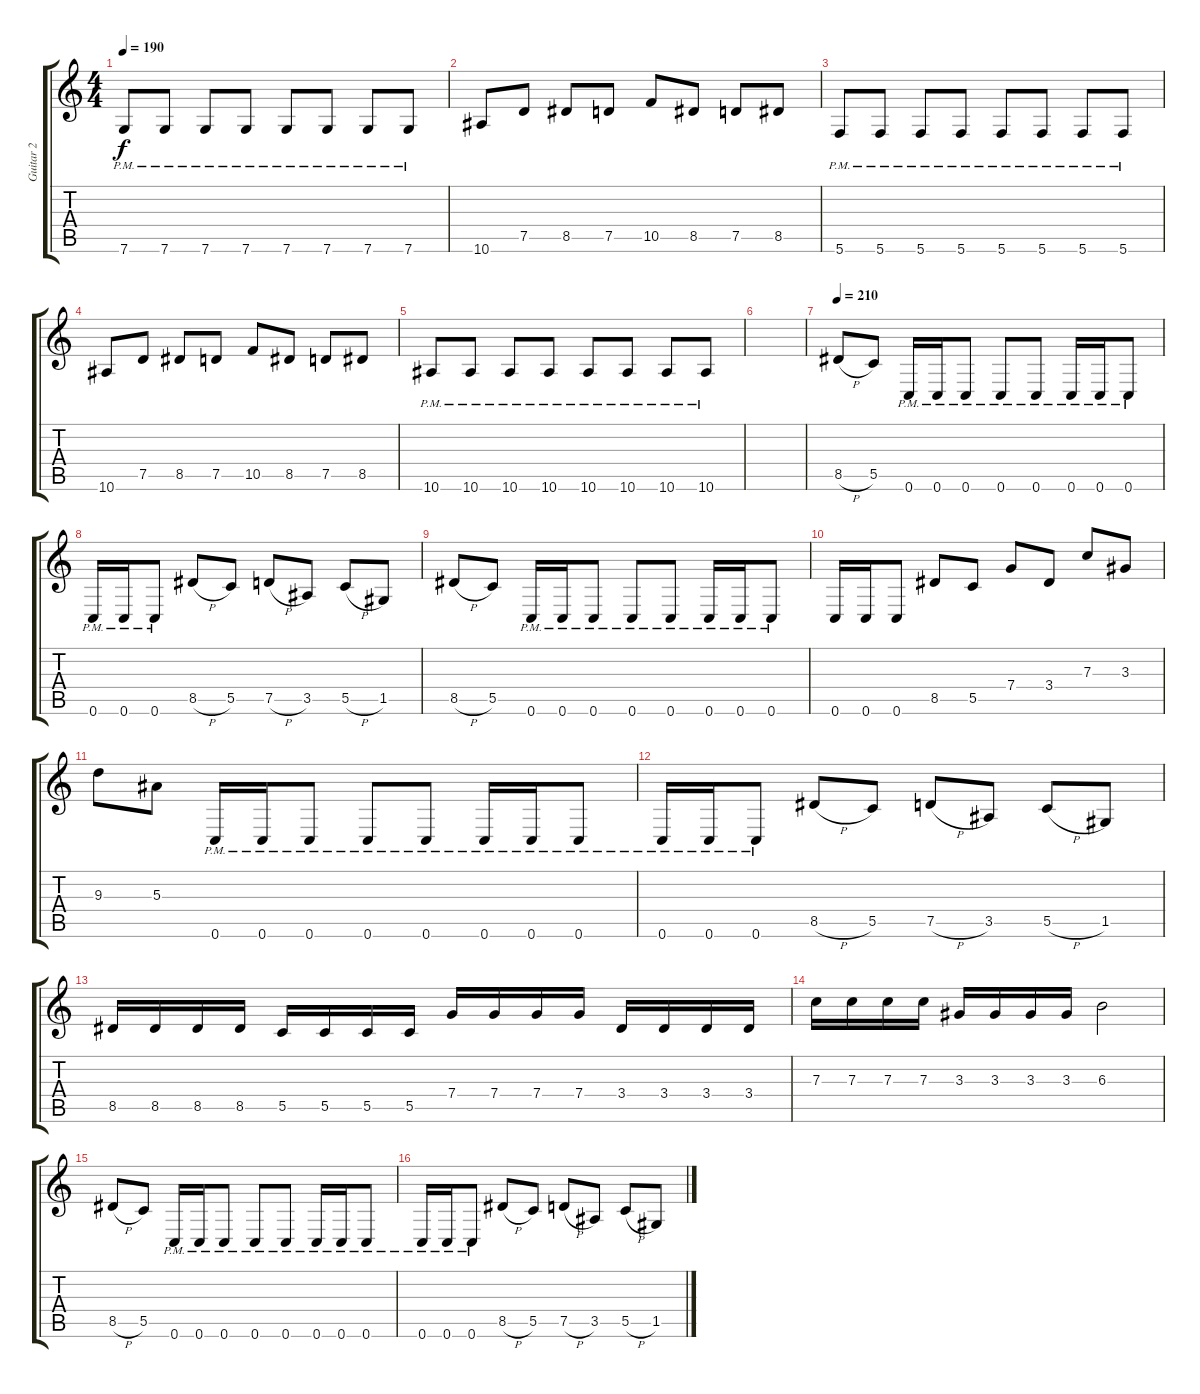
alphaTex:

\track ("Guitar 2" "Guitar 2") {instrument overdrivenguitar}
\staff {score tabs}
\tuning (D4 A3 F3 C3 G2 C2) {hide}
\ts (4 4)
\tempo 190
\clef g2
\ks c
7.6{pm}.8{dy f} 7.6{pm}.8 7.6{pm}.8 7.6{pm}.8 7.6{pm}.8 7.6{pm}.8 7.6{pm}.8 7.6{pm}.8 |
10.6.8 7.5.8 8.5.8 7.5.8 10.5.8 8.5.8 7.5.8 8.5.8 |
5.6{pm}.8 5.6{pm}.8 5.6{pm}.8 5.6{pm}.8 5.6{pm}.8 5.6{pm}.8 5.6{pm}.8 5.6{pm}.8 |
10.6.8 7.5.8 8.5.8 7.5.8 10.5.8 8.5.8 7.5.8 8.5.8 |
10.6{pm}.8 10.6{pm}.8 10.6{pm}.8 10.6{pm}.8 10.6{pm}.8 10.6{pm}.8 10.6{pm}.8 10.6{pm}.8 |
|
\tempo 210
8.5{h}.8 5.5.8 0.6{pm}.16 0.6{pm}.16 0.6{pm}.8 0.6{pm}.8 0.6{pm}.8 0.6{pm}.16 0.6{pm}.16 0.6{pm}.8 |
0.6{pm}.16 0.6{pm}.16 0.6{pm}.8 8.5{h}.8 5.5.8 7.5{h}.8 3.5.8 5.5{h}.8 1.5.8 |
8.5{h}.8 5.5.8 0.6{pm}.16 0.6{pm}.16 0.6{pm}.8 0.6{pm}.8 0.6{pm}.8 0.6{pm}.16 0.6{pm}.16 0.6{pm}.8 |
0.6.16 0.6.16 0.6.8 8.5.8 5.5.8 7.4.8 3.4.8 7.3.8 3.3.8 |
9.3.8 5.3.8 0.6{pm}.16 0.6{pm}.16 0.6{pm}.8 0.6{pm}.8 0.6{pm}.8 0.6{pm}.16 0.6{pm}.16 0.6{pm}.8 |
0.6{pm}.16 0.6{pm}.16 0.6{pm}.8 8.5{h}.8 5.5.8 7.5{h}.8 3.5.8 5.5{h}.8 1.5.8 |
8.5.16 8.5.16 8.5.16 8.5.16 5.5.16 5.5.16 5.5.16 5.5.16 7.4.16 7.4.16 7.4.16 7.4.16 3.4.16 3.4.16 3.4.16 3.4.16 |
7.3.16 7.3.16 7.3.16 7.3.16 3.3.16 3.3.16 3.3.16 3.3.16 6.3.2 |
8.5{h}.8 5.5.8 0.6{pm}.16 0.6{pm}.16 0.6{pm}.8 0.6{pm}.8 0.6{pm}.8 0.6{pm}.16 0.6{pm}.16 0.6{pm}.8 |
0.6{pm}.16 0.6{pm}.16 0.6{pm}.8 8.5{h}.8 5.5.8 7.5{h}.8 3.5.8 5.5{h}.8 1.5.8
